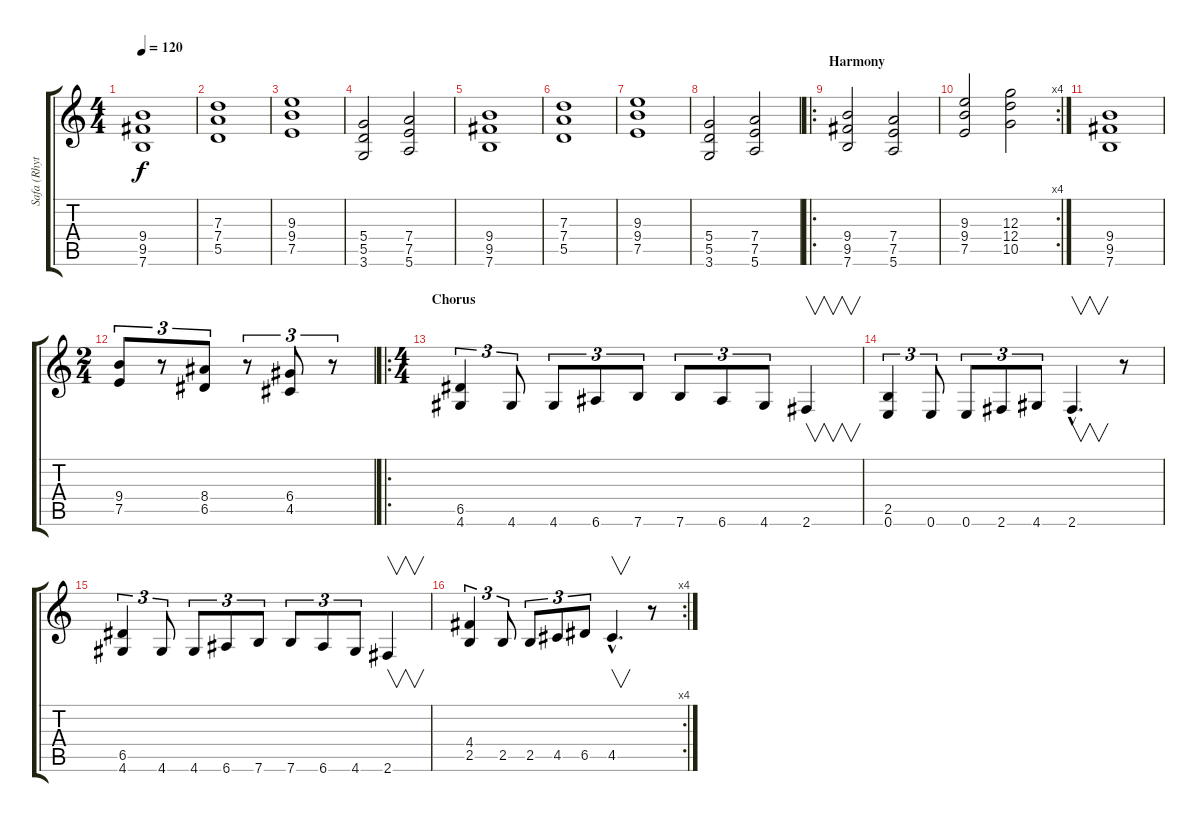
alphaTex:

\track ("Safa (Rhythm)" "Safa (Rhyt") {instrument distortionguitar}
\staff {score tabs}
\tuning (E4 B3 G3 D3 A2 E2) {hide}
\ts (4 4)
\tempo 120
\clef g2
\ks c
(9.4 9.5 7.6).1{dy f} |
(7.3 7.4 5.5).1 |
(9.3 9.4 7.5).1 |
(5.4 5.5 3.6).2 (7.4 7.5 5.6).2 |
(9.4 9.5 7.6).1 |
(7.3 7.4 5.5).1 |
(9.3 9.4 7.5).1 |
(5.4 5.5 3.6).2 (7.4 7.5 5.6).2 |
\ro
\section ("" "Harmony")
(9.4 9.5 7.6).2 (7.4 7.5 5.6).2 |
\rc 4
(9.3 9.4 7.5).2 (12.3 12.4 10.5).2 |
(9.4 9.5 7.6).1 |
\ts (2 4)
(9.4 7.5).8{tu (3 2)} r.8{tu (3 2)} (8.4 6.5).8{tu (3 2)} r.8{tu (3 2)} (6.4 4.5).8{tu (3 2)} r.8{tu (3 2)} |
\ro
\ts (4 4)
\section ("" "Chorus")
(6.5 4.6).4{tu (3 2)} 4.6.8{tu (3 2)} 4.6.8{tu (3 2)} 6.6.8{tu (3 2)} 7.6.8{tu (3 2)} 7.6.8{tu (3 2)} 6.6.8{tu (3 2)} 4.6.8{tu (3 2)} 2.6.4{v} |
(2.5 0.6).4{tu (3 2)} 0.6.8{tu (3 2)} 0.6.8{tu (3 2)} 2.6.8{tu (3 2)} 4.6.8{tu (3 2)} 2.6{hac}.4{v d} r.8 |
(6.5 4.6).4{tu (3 2)} 4.6.8{tu (3 2)} 4.6.8{tu (3 2)} 6.6.8{tu (3 2)} 7.6.8{tu (3 2)} 7.6.8{tu (3 2)} 6.6.8{tu (3 2)} 4.6.8{tu (3 2)} 2.6.4{v} |
\rc 4
(4.4 2.5).4{tu (3 2)} 2.5.8{tu (3 2)} 2.5.8{tu (3 2)} 4.5.8{tu (3 2)} 6.5.8{tu (3 2)} 4.5{hac}.4{v d} r.8
